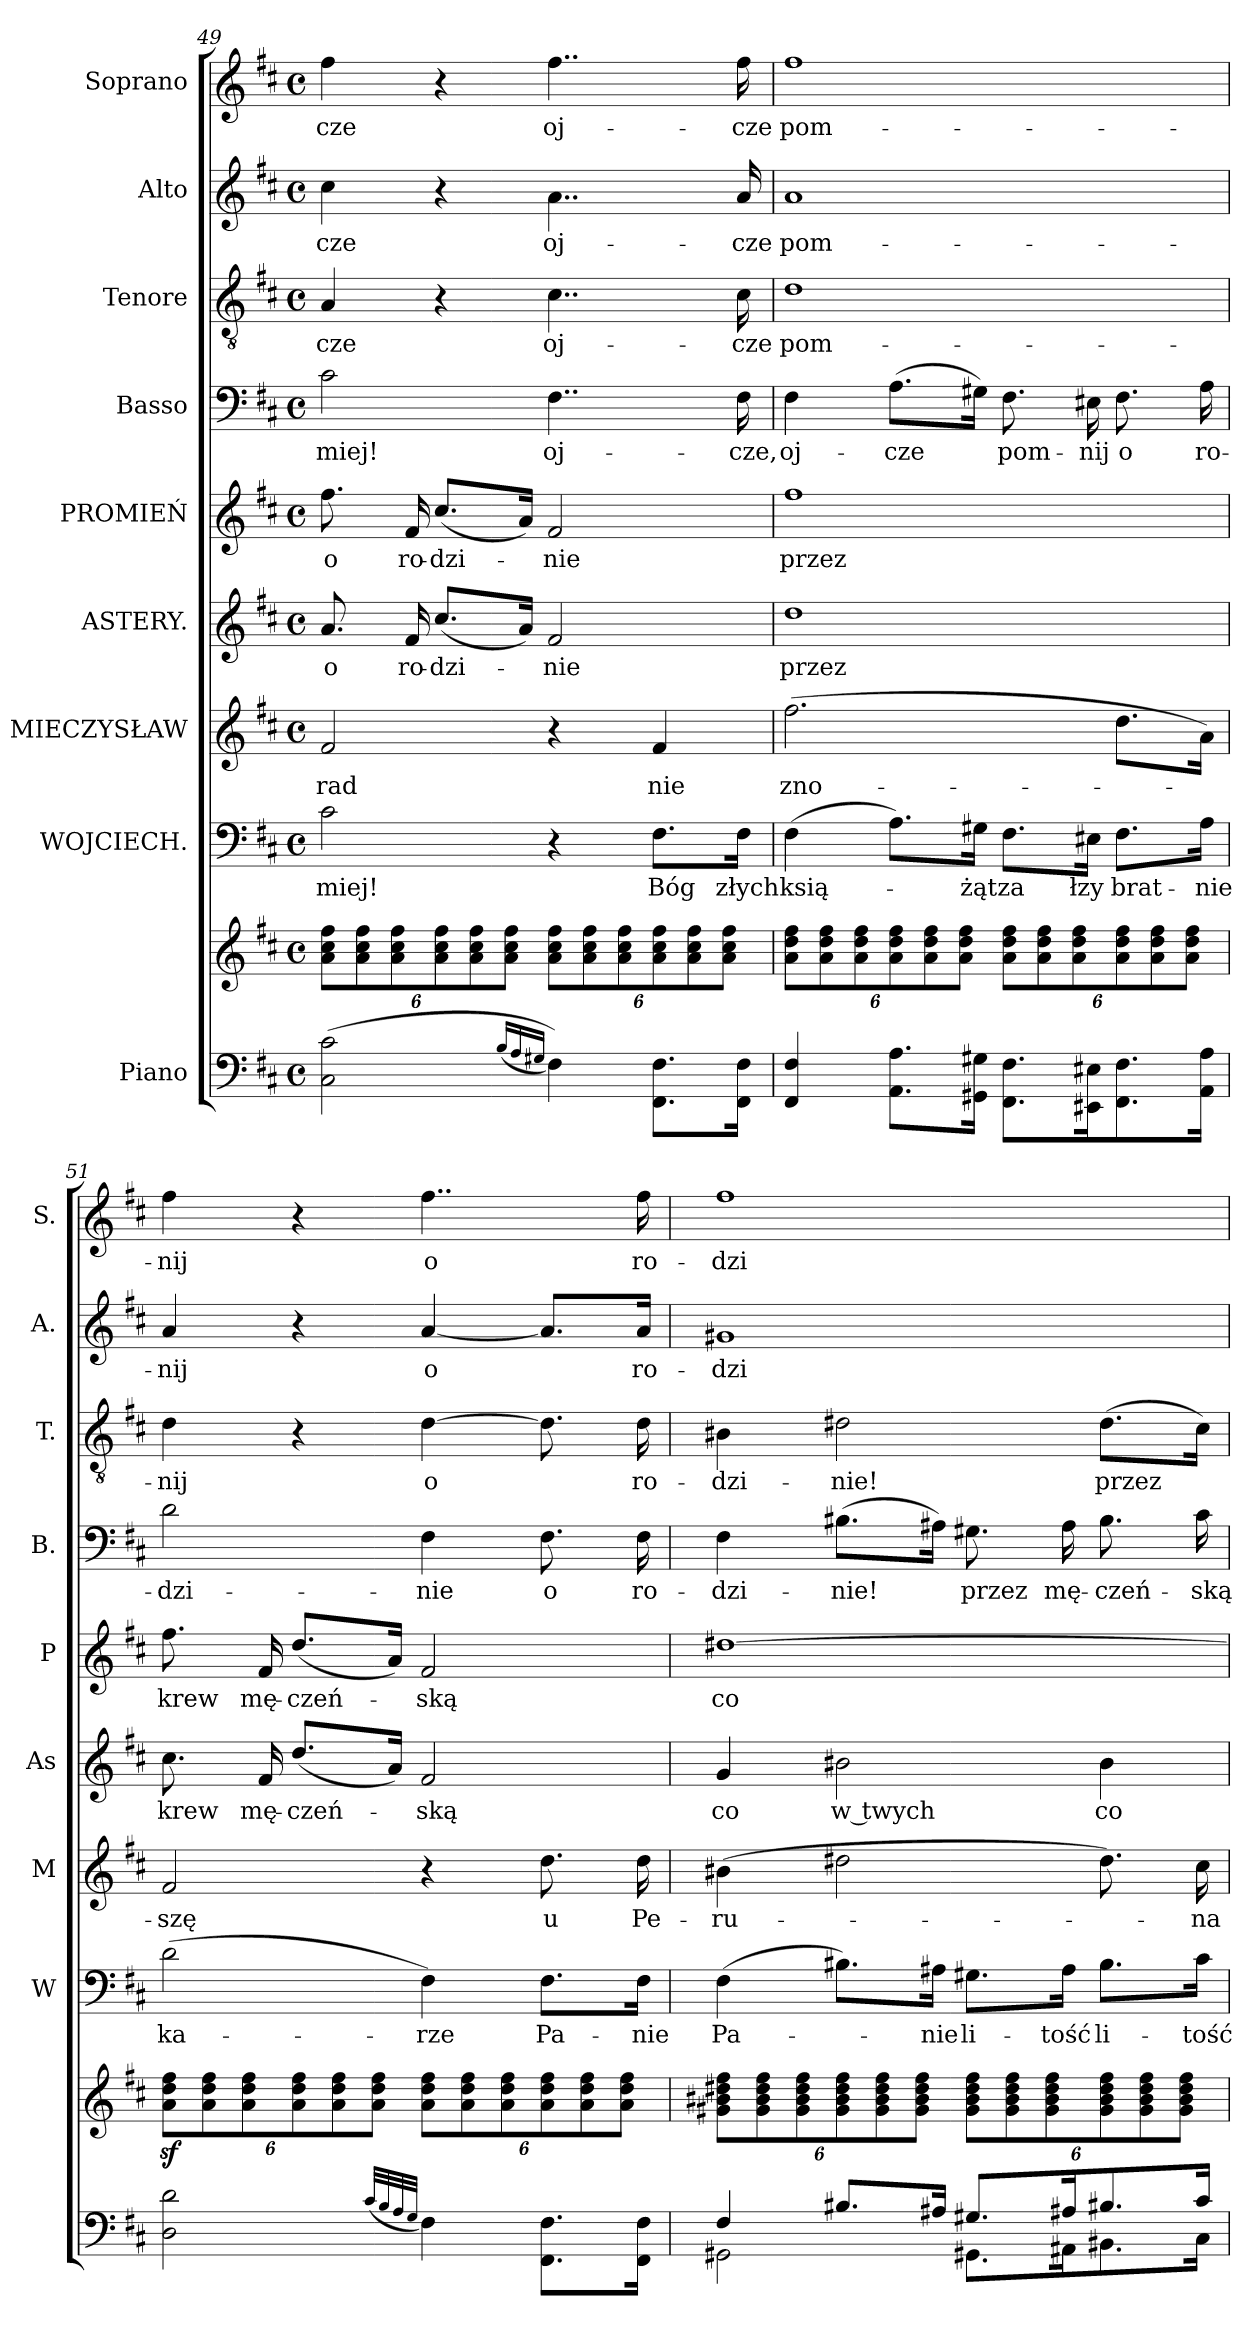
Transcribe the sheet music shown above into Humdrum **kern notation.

**kern	**kern	**kern	**text	**kern	**text	**kern	**text	**kern	**text	**kern	**text	**kern	**text	**kern	**text	**kern	**text
*part9	*part9	*part8	*part8	*part7	*part7	*part6	*part6	*part5	*part5	*part4	*part4	*part3	*part3	*part2	*part2	*part1	*part1
*staff10	*staff9	*staff8	*staff8	*staff7	*staff7	*staff6	*staff6	*staff5	*staff5	*staff4	*staff4	*staff3	*staff3	*staff2	*staff2	*staff1	*staff1
*I"Piano	*	*I"WOJCIECH.	*	*I"MIECZYSŁAW	*	*I"ASTERY.	*	*I"PROMIEŃ	*	*I"Basso	*	*I"Tenore	*	*I"Alto	*	*I"Soprano	*
*	*	*I'W	*	*I'M	*	*I'As	*	*I'P	*	*I'B.	*	*I'T.	*	*I'A.	*	*I'S.	*
*clefF4	*clefG2	*clefF4	*	*clefG2	*	*clefG2	*	*clefG2	*	*clefF4	*	*clefGv2	*	*clefG2	*	*clefG2	*
*k[f#c#]	*k[f#c#]	*k[f#c#]	*	*k[f#c#]	*	*k[f#c#]	*	*k[f#c#]	*	*k[f#c#]	*	*k[f#c#]	*	*k[f#c#]	*	*k[f#c#]	*
*D:	*D:	*D:	*	*D:	*	*D:	*	*D:	*	*D:	*	*D:	*	*D:	*	*D:	*
*M4/4	*M4/4	*M4/4	*	*M4/4	*	*M4/4	*	*M4/4	*	*M4/4	*	*M4/4	*	*M4/4	*	*M4/4	*
*met(c)	*met(c)	*met(c)	*	*met(c)	*	*met(c)	*	*met(c)	*	*met(c)	*	*met(c)	*	*met(c)	*	*met(c)	*
=49	=49	=49	=49	=49	=49	=49	=49	=49	=49	=49	=49	=49	=49	=49	=49	=49	=49
(2C#\ 2c#\	12a\ 12cc#\ 12ff#\L	2c#\	miej!	2f#/	rad	8.a/	o	8.ff#\	o	2c#\	miej!	4A/	-cze	4cc#\	-cze	4ff#\	-cze
.	12a\ 12cc#\ 12ff#\	.	.	.	.	.	.	.	.	.	.	.	.	.	.	.	.
.	12a\ 12cc#\ 12ff#\	.	.	.	.	.	.	.	.	.	.	.	.	.	.	.	.
.	.	.	.	.	.	16f#/	ro-	16f#/	ro-	.	.	.	.	.	.	.	.
.	12a\ 12cc#\ 12ff#\	.	.	.	.	(8.cc#/L	-dzi-	(8.cc#/L	-dzi-	.	.	4r	.	4r	.	4r	.
.	12a\ 12cc#\ 12ff#\	.	.	.	.	.	.	.	.	.	.	.	.	.	.	.	.
.	12a\ 12cc#\ 12ff#\J	.	.	.	.	.	.	.	.	.	.	.	.	.	.	.	.
.	.	.	.	.	.	16a/Jk)	.	16a/Jk)	.	.	.	.	.	.	.	.	.
(16qqB/LL	.	.	.	.	.	.	.	.	.	.	.	.	.	.	.	.	.
16qqA/	.	.	.	.	.	.	.	.	.	.	.	.	.	.	.	.	.
16qqG#X/JJ	.	.	.	.	.	.	.	.	.	.	.	.	.	.	.	.	.
4F#\))	12a\ 12cc#\ 12ff#\L	4r	.	4r	.	2f#/	-nie	2f#/	-nie	4..F#\	oj-	4..c#\	oj-	4..a\	oj-	4..ff#\	oj-
.	12a\ 12cc#\ 12ff#\	.	.	.	.	.	.	.	.	.	.	.	.	.	.	.	.
.	12a\ 12cc#\ 12ff#\	.	.	.	.	.	.	.	.	.	.	.	.	.	.	.	.
8.FF#\ 8.F#\L	12a\ 12cc#\ 12ff#\	8.F#\L	Bóg	4f#/	nie	.	.	.	.	.	.	.	.	.	.	.	.
.	12a\ 12cc#\ 12ff#\	.	.	.	.	.	.	.	.	.	.	.	.	.	.	.	.
.	12a\ 12cc#\ 12ff#\J	.	.	.	.	.	.	.	.	.	.	.	.	.	.	.	.
16FF#\ 16F#\Jk	.	16F#\Jk	złych	.	.	.	.	.	.	16F#\	-cze,	16c#\	-cze	16a/	-cze	16ff#\	-cze
=50	=50	=50	=50	=50	=50	=50	=50	=50	=50	=50	=50	=50	=50	=50	=50	=50	=50
4FF#/ 4F#/	12a\ 12dd\ 12ff#\L	(4F#\	ksią-	(2.ff#\	zno-	1dd	przez	1ff#	przez	4F#\	oj-	1d	pom-	1a	pom-	1ff#	pom-
.	12a\ 12dd\ 12ff#\	.	.	.	.	.	.	.	.	.	.	.	.	.	.	.	.
.	12a\ 12dd\ 12ff#\	.	.	.	.	.	.	.	.	.	.	.	.	.	.	.	.
8.AA\ 8.A\L	12a\ 12dd\ 12ff#\	8.A\L)	.	.	.	.	.	.	.	(8.A\L	-cze	.	.	.	.	.	.
.	12a\ 12dd\ 12ff#\	.	.	.	.	.	.	.	.	.	.	.	.	.	.	.	.
.	12a\ 12dd\ 12ff#\J	.	.	.	.	.	.	.	.	.	.	.	.	.	.	.	.
16GG#X\ 16G#X\Jk	.	16G#X\Jk	-żąt	.	.	.	.	.	.	16G#X\Jk)	.	.	.	.	.	.	.
8.FF#\ 8.F#\L	12a\ 12dd\ 12ff#\L	8.F#\L	za	.	.	.	.	.	.	8.F#\	pom-	.	.	.	.	.	.
.	12a\ 12dd\ 12ff#\	.	.	.	.	.	.	.	.	.	.	.	.	.	.	.	.
.	12a\ 12dd\ 12ff#\	.	.	.	.	.	.	.	.	.	.	.	.	.	.	.	.
16EE#X\ 16E#X\K	.	16E#X\Jk	łzy	.	.	.	.	.	.	16E#X\	-nij	.	.	.	.	.	.
8.FF#\ 8.F#\	12a\ 12dd\ 12ff#\	8.F#\L	brat-	8.dd\L	.	.	.	.	.	8.F#\	o	.	.	.	.	.	.
.	12a\ 12dd\ 12ff#\	.	.	.	.	.	.	.	.	.	.	.	.	.	.	.	.
.	12a\ 12dd\ 12ff#\J	.	.	.	.	.	.	.	.	.	.	.	.	.	.	.	.
16AA\ 16A\Jk	.	16A\Jk	-nie	16a\Jk)	.	.	.	.	.	16A\	ro-	.	.	.	.	.	.
=51	=51	=51	=51	=51	=51	=51	=51	=51	=51	=51	=51	=51	=51	=51	=51	=51	=51
2D\ 2d\	12az\ 12ddz\ 12ff#z\L	(2d\	ka-	2f#/	-szę	8.cc#\	krew	8.ff#\	krew	2d\	-dzi-	4d\	-nij	4a/	-nij	4ff#\	-nij
.	12a\ 12dd\ 12ff#\	.	.	.	.	.	.	.	.	.	.	.	.	.	.	.	.
.	12a\ 12dd\ 12ff#\	.	.	.	.	.	.	.	.	.	.	.	.	.	.	.	.
.	.	.	.	.	.	16f#/	mę-	16f#/	mę-	.	.	.	.	.	.	.	.
.	12a\ 12dd\ 12ff#\	.	.	.	.	(8.dd/L	-czeń-	(8.dd/L	-czeń-	.	.	4r	.	4r	.	4r	.
.	12a\ 12dd\ 12ff#\	.	.	.	.	.	.	.	.	.	.	.	.	.	.	.	.
.	12a\ 12dd\ 12ff#\J	.	.	.	.	.	.	.	.	.	.	.	.	.	.	.	.
.	.	.	.	.	.	16a/Jk)	.	16a/Jk)	.	.	.	.	.	.	.	.	.
(32qqc#/LLL	.	.	.	.	.	.	.	.	.	.	.	.	.	.	.	.	.
32qqB/	.	.	.	.	.	.	.	.	.	.	.	.	.	.	.	.	.
32qqA/	.	.	.	.	.	.	.	.	.	.	.	.	.	.	.	.	.
32qqG/JJJ	.	.	.	.	.	.	.	.	.	.	.	.	.	.	.	.	.
4F#\)	12a\ 12dd\ 12ff#\L	4F#\)	-rze	4r	.	2f#/	-ską	2f#/	-ską	4F#\	-nie	[4d\	o	[4a/	o	4..ff#\	o
.	12a\ 12dd\ 12ff#\	.	.	.	.	.	.	.	.	.	.	.	.	.	.	.	.
.	12a\ 12dd\ 12ff#\	.	.	.	.	.	.	.	.	.	.	.	.	.	.	.	.
8.FF#\ 8.F#\L	12a\ 12dd\ 12ff#\	8.F#\L	Pa-	8.dd\	u	.	.	.	.	8.F#\	o	8.d\]	.	8.a/L]	.	.	.
.	12a\ 12dd\ 12ff#\	.	.	.	.	.	.	.	.	.	.	.	.	.	.	.	.
.	12a\ 12dd\ 12ff#\J	.	.	.	.	.	.	.	.	.	.	.	.	.	.	.	.
16FF#\ 16F#\Jk	.	16F#\Jk	-nie	16dd\	Pe-	.	.	.	.	16F#\	ro-	16d\	ro-	16a/Jk	ro-	16ff#\	ro-
=52	=52	=52	=52	=52	=52	=52	=52	=52	=52	=52	=52	=52	=52	=52	=52	=52	=52
*^	*	*	*	*	*	*	*	*	*	*	*	*	*	*	*	*	*
4F#/	2GG#X\	12g#X\ 12b#X\ 12dd#X\ 12ff#\L	(4F#\	Pa-	(4b#X\	-ru-	4g/	co	[1dd#X	co	4F#\	-dzi-	4B#X\	-dzi-	1g#X	-dzi	1ff#	-dzi
.	.	12g#\ 12b#\ 12dd#\ 12ff#\	.	.	.	.	.	.	.	.	.	.	.	.	.	.	.	.
.	.	12g#\ 12b#\ 12dd#\ 12ff#\	.	.	.	.	.	.	.	.	.	.	.	.	.	.	.	.
8.B#X/L	.	12g#\ 12b#\ 12dd#\ 12ff#\	8.B#X\L)	.	2dd#X\	.	2b#X\	w twych	.	.	(8.B#X\L	-nie!	2d#X\	-nie!	.	.	.	.
.	.	12g#\ 12b#\ 12dd#\ 12ff#\	.	.	.	.	.	.	.	.	.	.	.	.	.	.	.	.
.	.	12g#\ 12b#\ 12dd#\ 12ff#\J	.	.	.	.	.	.	.	.	.	.	.	.	.	.	.	.
16A#X/Jk	.	.	16A#X\Jk	-nie	.	.	.	.	.	.	16A#X\Jk)	.	.	.	.	.	.	.
8.G#X/L	8.GG#X\L	12g#\ 12b#\ 12dd#\ 12ff#\L	8.G#X\L	li-	.	.	.	.	.	.	8.G#X\	przez	.	.	.	.	.	.
.	.	12g#\ 12b#\ 12dd#\ 12ff#\	.	.	.	.	.	.	.	.	.	.	.	.	.	.	.	.
.	.	12g#\ 12b#\ 12dd#\ 12ff#\	.	.	.	.	.	.	.	.	.	.	.	.	.	.	.	.
16A#X/K	16AA#X\K	.	16A#\Jk	-tość	.	.	.	.	.	.	16A#\	mę-	.	.	.	.	.	.
8.B#X/	8.BB#X\	12g#\ 12b#\ 12dd#\ 12ff#\	8.B#\L	li-	8.dd#\)	.	4b#\	co	.	.	8.B#\	-czeń-	(8.d#\L	przez	.	.	.	.
.	.	12g#\ 12b#\ 12dd#\ 12ff#\	.	.	.	.	.	.	.	.	.	.	.	.	.	.	.	.
.	.	12g#\ 12b#\ 12dd#\ 12ff#\J	.	.	.	.	.	.	.	.	.	.	.	.	.	.	.	.
16c#/Jk	16C#\Jk	.	16c#\Jk	-tość	16cc#\	-na	.	.	.	.	16c#\	-ską	16c#\Jk)	.	.	.	.	.
*v	*v	*	*	*	*	*	*	*	*	*	*	*	*	*	*	*	*	*
=	=	=	=	=	=	=	=	=	=	=	=	=	=	=	=	=	=
*-	*-	*-	*-	*-	*-	*-	*-	*-	*-	*-	*-	*-	*-	*-	*-	*-	*-
